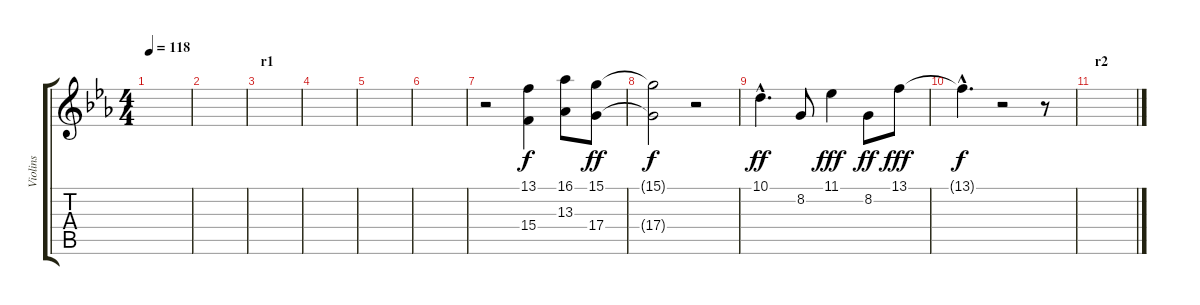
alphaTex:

\track ("Violins" "Violins") {instrument violin}
\staff {score tabs}
\tuning (E4 B3 G3 D3 A2 E2) {hide}
\ts (4 4)
\tempo 118
\clef g2
\ks cminor
|
|
\section ("" "r1")
|
|
|
|
r.2 (13.1 15.4).4 (16.1 13.3).8 (15.1 17.4).8{dy ff} |
(15.1{t} 17.4{t}).2{dy f} r.2 |
10.1{hac}.4{d dy ff} 8.2.8 11.1.4{dy fff} 8.2.8{dy ff} 13.1.8{dy fff} |
13.1{hac t}.4{d dy f} r.2 r.8 |
\section ("" "r2")
